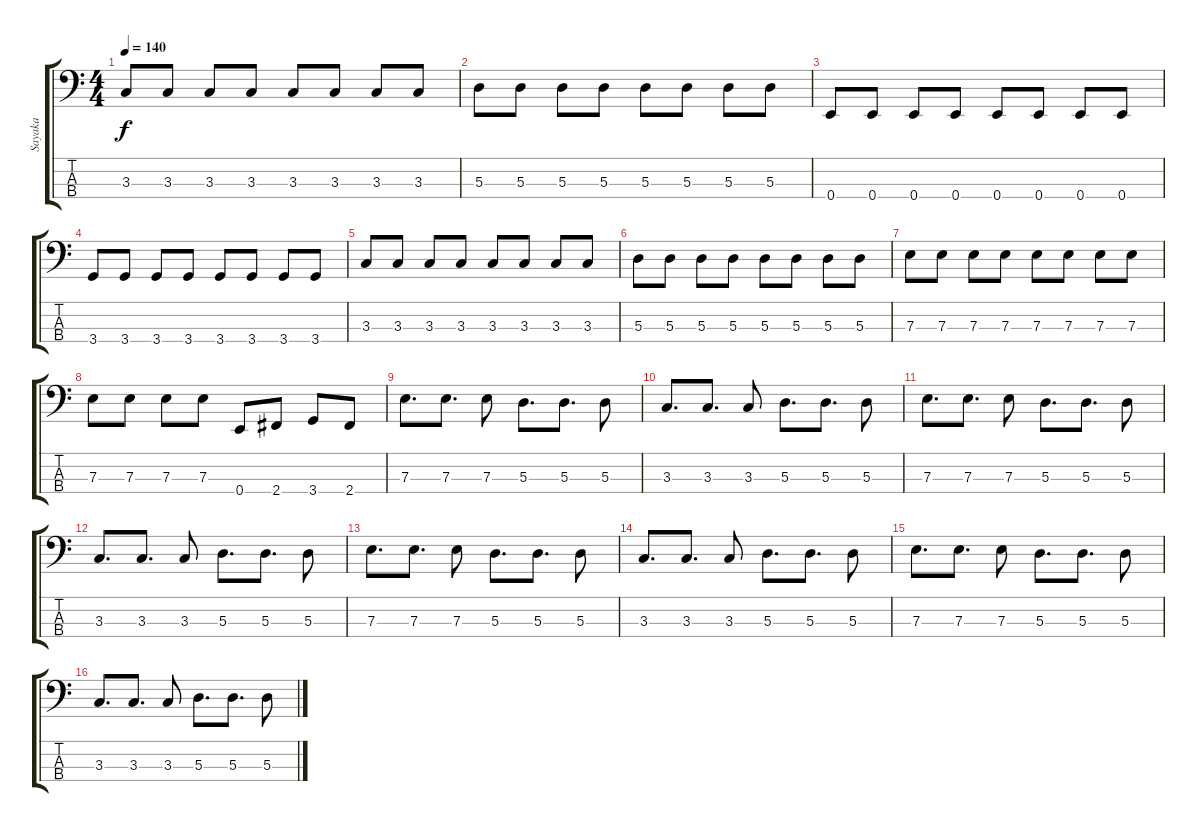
\track ("Sayaka" "Sayaka") {instrument electricbasspick}
\staff {score tabs}
\tuning (G2 D2 A1 E1) {hide}
\ts (4 4)
\tempo 140
\clef f4
\ks c
3.3.8{dy f} 3.3.8 3.3.8 3.3.8 3.3.8 3.3.8 3.3.8 3.3.8 |
5.3.8 5.3.8 5.3.8 5.3.8 5.3.8 5.3.8 5.3.8 5.3.8 |
0.4.8 0.4.8 0.4.8 0.4.8 0.4.8 0.4.8 0.4.8 0.4.8 |
3.4.8 3.4.8 3.4.8 3.4.8 3.4.8 3.4.8 3.4.8 3.4.8 |
3.3.8 3.3.8 3.3.8 3.3.8 3.3.8 3.3.8 3.3.8 3.3.8 |
5.3.8 5.3.8 5.3.8 5.3.8 5.3.8 5.3.8 5.3.8 5.3.8 |
7.3.8 7.3.8 7.3.8 7.3.8 7.3.8 7.3.8 7.3.8 7.3.8 |
7.3.8 7.3.8 7.3.8 7.3.8 0.4.8 2.4.8 3.4.8 2.4.8 |
7.3.8{d} 7.3.8{d} 7.3.8 5.3.8{d} 5.3.8{d} 5.3.8 |
3.3.8{d} 3.3.8{d} 3.3.8 5.3.8{d} 5.3.8{d} 5.3.8 |
7.3.8{d} 7.3.8{d} 7.3.8 5.3.8{d} 5.3.8{d} 5.3.8 |
3.3.8{d} 3.3.8{d} 3.3.8 5.3.8{d} 5.3.8{d} 5.3.8 |
7.3.8{d} 7.3.8{d} 7.3.8 5.3.8{d} 5.3.8{d} 5.3.8 |
3.3.8{d} 3.3.8{d} 3.3.8 5.3.8{d} 5.3.8{d} 5.3.8 |
7.3.8{d} 7.3.8{d} 7.3.8 5.3.8{d} 5.3.8{d} 5.3.8 |
3.3.8{d} 3.3.8{d} 3.3.8 5.3.8{d} 5.3.8{d} 5.3.8
